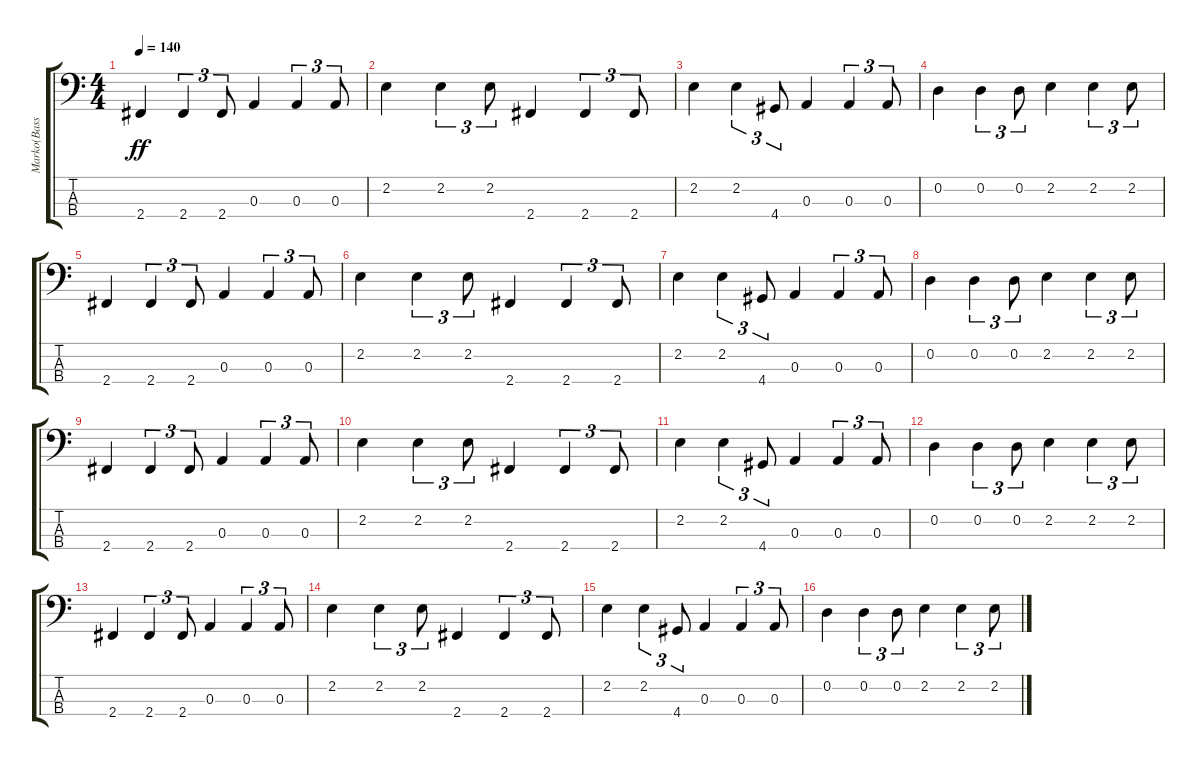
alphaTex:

\track ("Marko(Bass)" "Marko(Bass") {instrument electricbassfinger}
\staff {score tabs}
\tuning (G2 D2 A1 E1) {hide}
\ts (4 4)
\tempo 140
\clef f4
\ks c
2.4.4{dy ff} 2.4.4{tu (3 2)} 2.4.8{tu (3 2)} 0.3.4 0.3.4{tu (3 2)} 0.3.8{tu (3 2)} |
2.2.4 2.2.4{tu (3 2)} 2.2.8{tu (3 2)} 2.4.4 2.4.4{tu (3 2)} 2.4.8{tu (3 2)} |
2.2.4 2.2.4{tu (3 2)} 4.4.8{tu (3 2)} 0.3.4 0.3.4{tu (3 2)} 0.3.8{tu (3 2)} |
0.2.4 0.2.4{tu (3 2)} 0.2.8{tu (3 2)} 2.2.4 2.2.4{tu (3 2)} 2.2.8{tu (3 2)} |
2.4.4 2.4.4{tu (3 2)} 2.4.8{tu (3 2)} 0.3.4 0.3.4{tu (3 2)} 0.3.8{tu (3 2)} |
2.2.4 2.2.4{tu (3 2)} 2.2.8{tu (3 2)} 2.4.4 2.4.4{tu (3 2)} 2.4.8{tu (3 2)} |
2.2.4 2.2.4{tu (3 2)} 4.4.8{tu (3 2)} 0.3.4 0.3.4{tu (3 2)} 0.3.8{tu (3 2)} |
0.2.4 0.2.4{tu (3 2)} 0.2.8{tu (3 2)} 2.2.4 2.2.4{tu (3 2)} 2.2.8{tu (3 2)} |
2.4.4{volume 13} 2.4.4{tu (3 2) volume 12} 2.4.8{tu (3 2)} 0.3.4 0.3.4{tu (3 2)} 0.3.8{tu (3 2)} |
2.2.4 2.2.4{tu (3 2) volume 11} 2.2.8{tu (3 2)} 2.4.4 2.4.4{tu (3 2)} 2.4.8{tu (3 2)} |
2.2.4{volume 10} 2.2.4{tu (3 2)} 4.4.8{tu (3 2)} 0.3.4 0.3.4{tu (3 2)} 0.3.8{tu (3 2)} |
0.2.4 0.2.4{tu (3 2) volume 9} 0.2.8{tu (3 2)} 2.2.4 2.2.4{tu (3 2)} 2.2.8{tu (3 2) volume 8} |
2.4.4 2.4.4{tu (3 2)} 2.4.8{tu (3 2)} 0.3.4 0.3.4{tu (3 2)} 0.3.8{tu (3 2)} |
2.2.4{volume 7} 2.2.4{tu (3 2)} 2.2.8{tu (3 2)} 2.4.4 2.4.4{tu (3 2) volume 6} 2.4.8{tu (3 2)} |
2.2.4 2.2.4{tu (3 2)} 4.4.8{tu (3 2)} 0.3.4 0.3.4{tu (3 2)} 0.3.8{tu (3 2) volume 5} |
0.2.4 0.2.4{tu (3 2)} 0.2.8{tu (3 2)} 2.2.4 2.2.4{tu (3 2) volume 4} 2.2.8{tu (3 2)}
